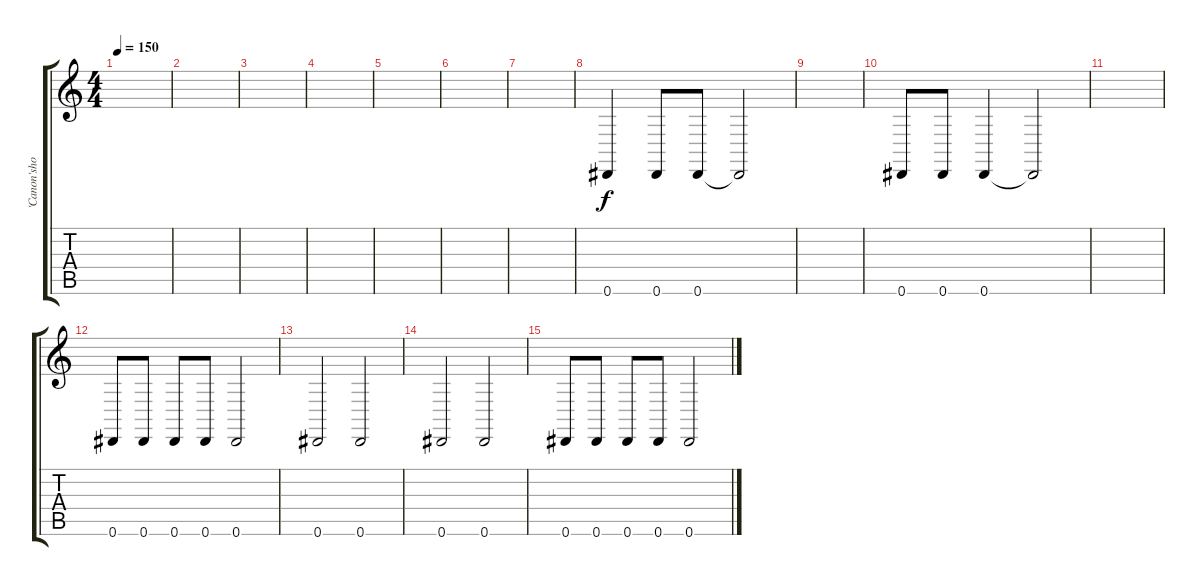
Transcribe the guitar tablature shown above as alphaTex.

\track ("'Canon'shot" "'Canon'sho") {instrument gunshot}
\staff {score tabs}
\tuning (Eb4 Bb3 Gb3 Db3 Ab2 Eb2) {hide}
\ts (4 4)
\tempo 150
\clef g2
\ks c
|
|
|
|
|
|
|
0.6.4 0.6.8 0.6.8 0.6{t}.2 |
|
0.6.8 0.6.8 0.6.4 0.6{t}.2 |
|
0.6.8 0.6.8 0.6.8 0.6.8 0.6.2 |
0.6.2 0.6.2 |
0.6.2 0.6.2 |
0.6.8 0.6.8 0.6.8 0.6.8 0.6.2
